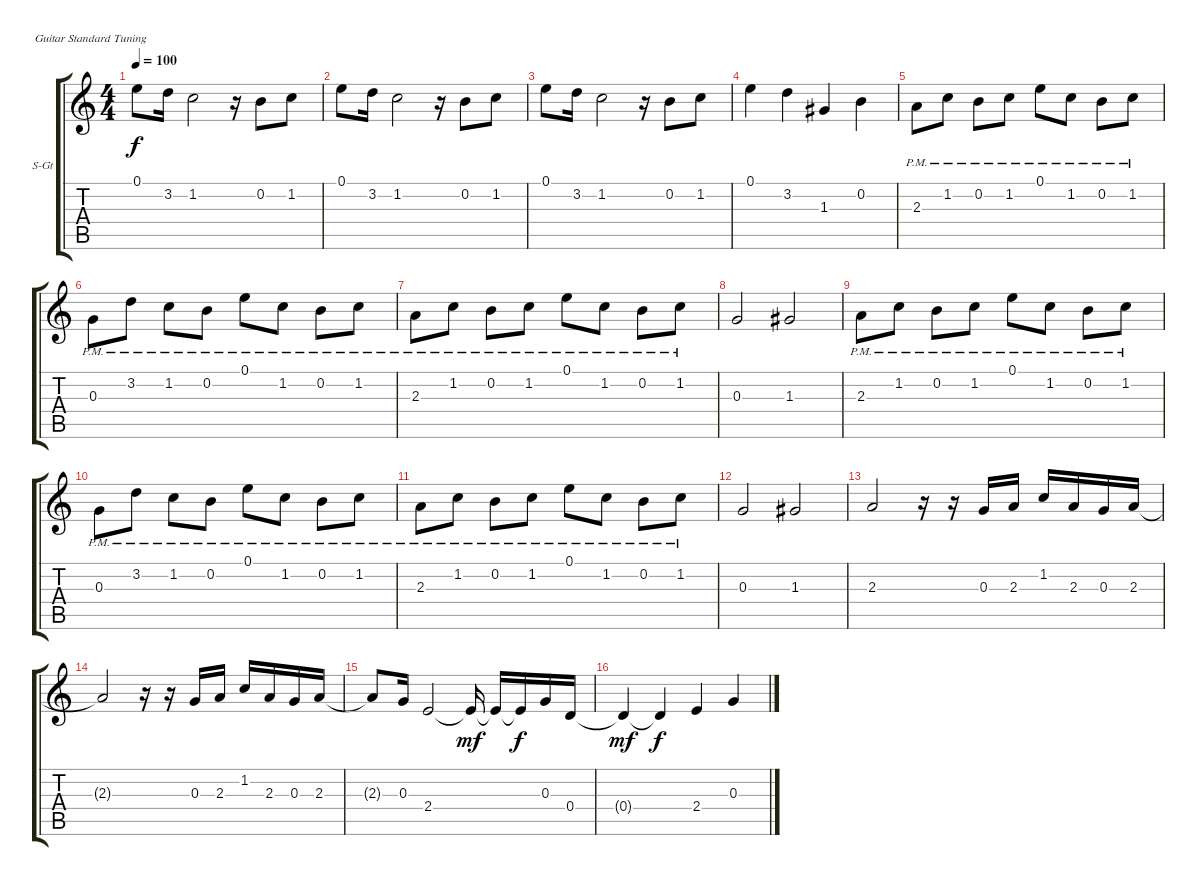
\defaultSystemsLayout 4
\bracketExtendMode groupsimilarinstruments
\firstSystemTrackNameOrientation horizontal
\otherSystemsTrackNameOrientation horizontal
\track ("Steel Guitar" "S-Gt") {instrument acousticguitarsteel}
\staff {score tabs}
\tuning (E4 B3 G3 D3 A2 E2)
\ts (4 4)
\tempo 100
\clef g2
\ks c
0.1.8{dy f} 3.2.16 1.2.2 r.16 0.2.8 1.2.8 |
0.1.8 3.2.16 1.2.2 r.16 0.2.8 1.2.8 |
0.1.8 3.2.16 1.2.2 r.16 0.2.8 1.2.8 |
0.1.4 3.2.4 1.3.4 0.2.4 |
2.3{pm}.8 1.2{pm}.8 0.2{pm}.8 1.2{pm}.8 0.1{pm}.8 1.2{pm}.8 0.2{pm}.8 1.2{pm}.8 |
0.3{pm}.8 3.2{pm}.8 1.2{pm}.8 0.2{pm}.8 0.1{pm}.8 1.2{pm}.8 0.2{pm}.8 1.2{pm}.8 |
2.3{pm}.8 1.2{pm}.8 0.2{pm}.8 1.2{pm}.8 0.1{pm}.8 1.2{pm}.8 0.2{pm}.8 1.2{pm}.8 |
0.3.2 1.3.2 |
2.3{pm}.8 1.2{pm}.8 0.2{pm}.8 1.2{pm}.8 0.1{pm}.8 1.2{pm}.8 0.2{pm}.8 1.2{pm}.8 |
0.3{pm}.8 3.2{pm}.8 1.2{pm}.8 0.2{pm}.8 0.1{pm}.8 1.2{pm}.8 0.2{pm}.8 1.2{pm}.8 |
2.3{pm}.8 1.2{pm}.8 0.2{pm}.8 1.2{pm}.8 0.1{pm}.8 1.2{pm}.8 0.2{pm}.8 1.2{pm}.8 |
0.3.2 1.3.2 |
2.3.2 r.16 r.16 0.3.16 2.3.16 1.2.16 2.3.16 0.3.16 2.3.16 |
2.3{t}.2 r.16 r.16 0.3.16 2.3.16 1.2.16 2.3.16 0.3.16 2.3.16 |
2.3{t}.8 0.3.16 2.4.2 2.4{t}.16{dy mf} 2.4{t}.16 2.4{t}.16{dy f} 0.3.16 0.4.16 |
0.4{t}.4{dy mf} 0.4{t}.4{dy f} 2.4.4 0.3.4
